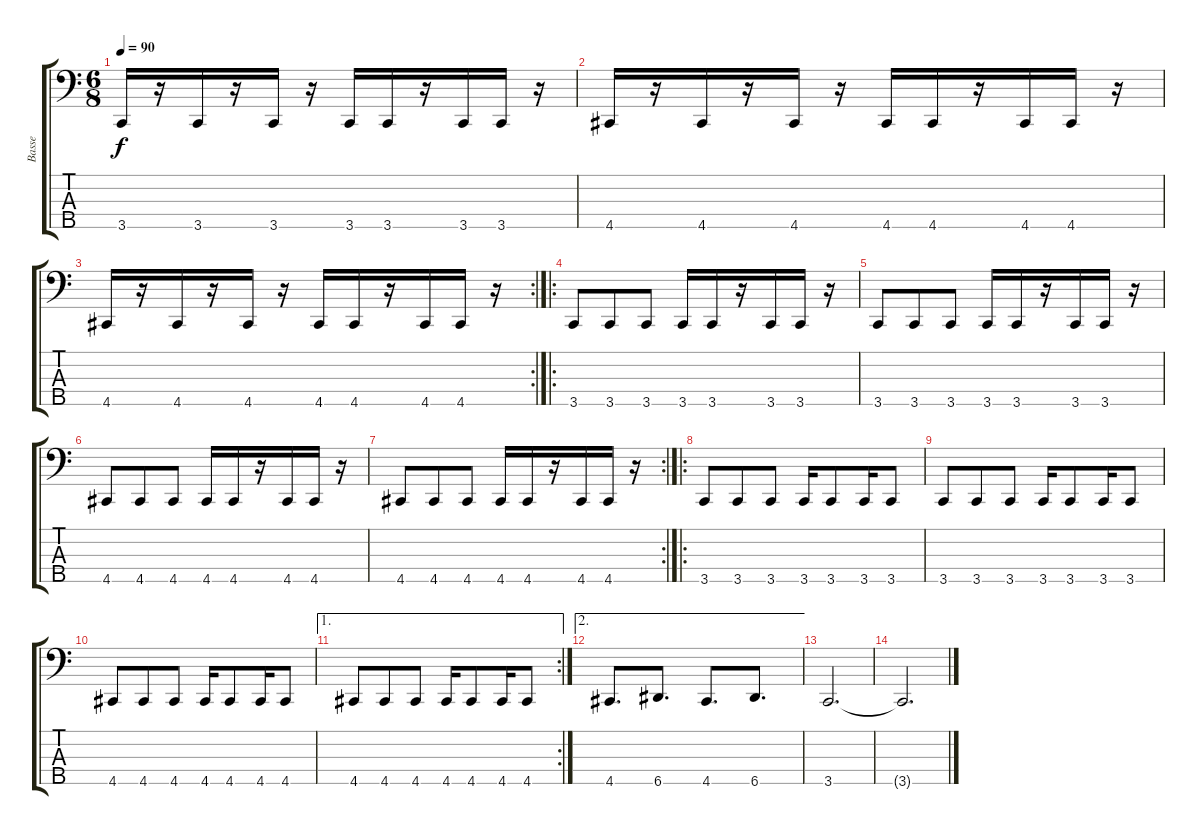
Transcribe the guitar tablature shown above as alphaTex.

\track ("Basse" "Basse") {instrument electricbassfinger}
\staff {score tabs}
\tuning (G2 D2 A1 E1 A0) {hide}
\ts (6 8)
\tempo 90
\clef f4
\ks c
3.5.16{dy f} r.16 3.5.16 r.16 3.5.16 r.16 3.5.16 3.5.16 r.16 3.5.16 3.5.16 r.16 |
4.5.16 r.16 4.5.16 r.16 4.5.16 r.16 4.5.16 4.5.16 r.16 4.5.16 4.5.16 r.16 |
\rc 2
4.5.16 r.16 4.5.16 r.16 4.5.16 r.16 4.5.16 4.5.16 r.16 4.5.16 4.5.16 r.16 |
\ro
3.5.8 3.5.8 3.5.8 3.5.16 3.5.16 r.16 3.5.16 3.5.16 r.16 |
3.5.8 3.5.8 3.5.8 3.5.16 3.5.16 r.16 3.5.16 3.5.16 r.16 |
4.5.8 4.5.8 4.5.8 4.5.16 4.5.16 r.16 4.5.16 4.5.16 r.16 |
\rc 2
4.5.8 4.5.8 4.5.8 4.5.16 4.5.16 r.16 4.5.16 4.5.16 r.16 |
\ro
3.5.8 3.5.8 3.5.8 3.5.16 3.5.8 3.5.16 3.5.8 |
3.5.8 3.5.8 3.5.8 3.5.16 3.5.8 3.5.16 3.5.8 |
4.5.8 4.5.8 4.5.8 4.5.16 4.5.8 4.5.16 4.5.8 |
\ae 1
\rc 2
4.5.8 4.5.8 4.5.8 4.5.16 4.5.8 4.5.16 4.5.8 |
\ae 2
4.5.8{d} 6.5.8{d} 4.5.8{d} 6.5.8{d} |
3.5.2{d} |
3.5{t}.2{d}
